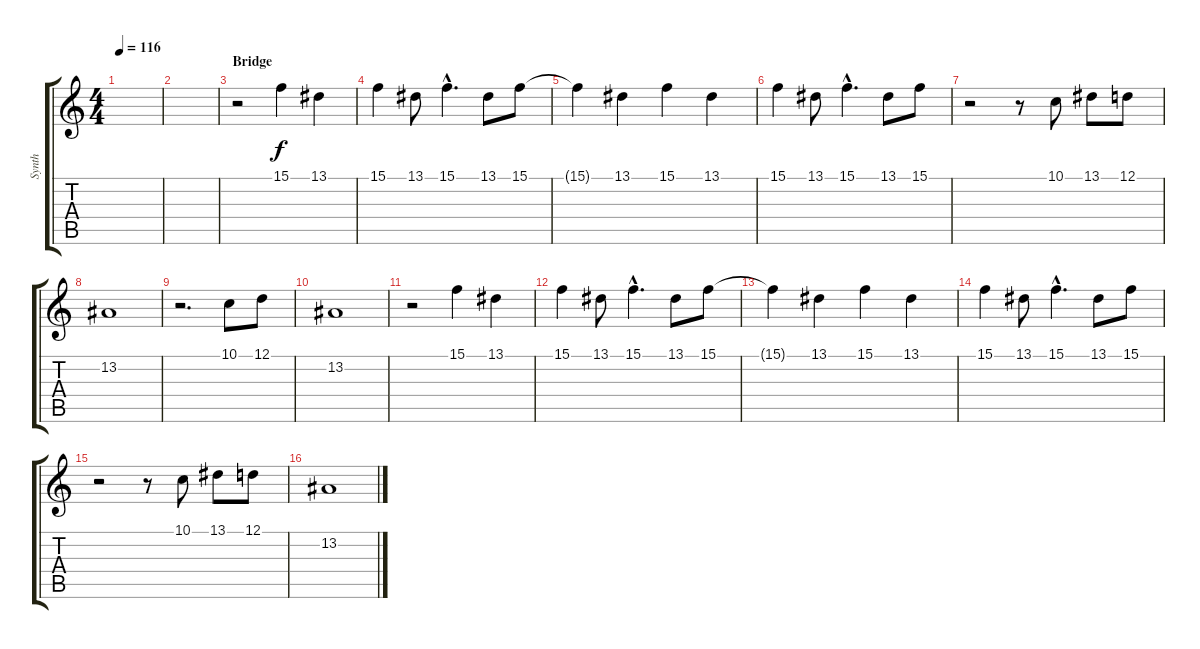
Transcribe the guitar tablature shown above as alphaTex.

\track ("Synth" "Synth") {instrument acousticgrandpiano}
\staff {score tabs}
\tuning (D4 A3 F3 C3 G2 D2) {hide}
\ts (4 4)
\tempo 116
\clef g2
\ks c
|
|
\section ("" "Bridge")
r.2 15.1.4 13.1.4 |
15.1.4 13.1.8 15.1{hac}.4{d} 13.1.8 15.1.8 |
15.1{t}.4 13.1.4 15.1.4 13.1.4 |
15.1.4 13.1.8 15.1{hac}.4{d} 13.1.8 15.1.8 |
r.2 r.8 10.1.8 13.1.8 12.1.8 |
13.2.1 |
r.2{d} 10.1.8 12.1.8 |
13.2.1 |
r.2 15.1.4 13.1.4 |
15.1.4 13.1.8 15.1{hac}.4{d} 13.1.8 15.1.8 |
15.1{t}.4 13.1.4 15.1.4 13.1.4 |
15.1.4 13.1.8 15.1{hac}.4{d} 13.1.8 15.1.8 |
r.2 r.8 10.1.8 13.1.8 12.1.8 |
13.2.1
